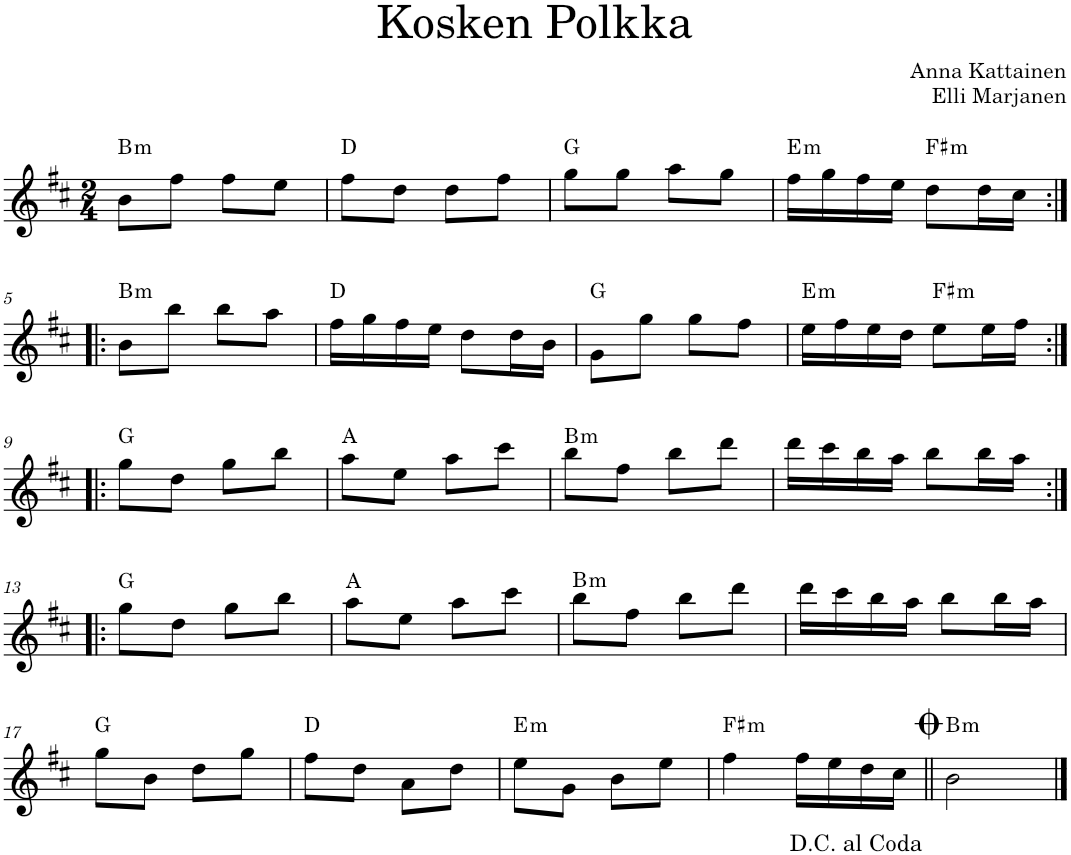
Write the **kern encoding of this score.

**kern	**harte
*part1	*part1
*staff1	*
*I"Violin	*
*I'Vln.	*
*clefG2	*
*k[f#c#]	*
*M2/4	*
=1	=1
!	!LO:H:kt=m
8b\L	B:min
8ff#\J	.
8ff#\L	.
8ee\J	.
=2	=2
8ff#\L	D:maj
8dd\J	.
8dd\L	.
8ff#\J	.
=3	=3
8gg\L	G:maj
8gg\J	.
8aa\L	.
8gg\J	.
=4	=4
!	!LO:H:kt=m
16ff#\LL	E:min
16gg\	.
16ff#\	.
16ee\JJ	.
!	!LO:H:kt=m
8dd\L	F#:min
16dd\L	.
16cc#\JJ	.
!!LO:LB:g=z
=5:|!|:	=5:|!|:
!	!LO:H:kt=m
8b\L	B:min
8bb\J	.
8bb\L	.
8aa\J	.
=6	=6
16ff#\LL	D:maj
16gg\	.
16ff#\	.
16ee\JJ	.
8dd\L	.
16dd\L	.
16b\JJ	.
=7	=7
8g\L	G:maj
8gg\J	.
8gg\L	.
8ff#\J	.
=8	=8
!	!LO:H:kt=m
16ee\LL	E:min
16ff#\	.
16ee\	.
16dd\JJ	.
!	!LO:H:kt=m
8ee\L	F#:min
16ee\L	.
16ff#\JJ	.
!!LO:LB:g=z
=9:|!|:	=9:|!|:
8gg\L	G:maj
8dd\J	.
8gg\L	.
8bb\J	.
=10	=10
8aa\L	A:maj
8ee\J	.
8aa\L	.
8ccc#\J	.
=11	=11
!	!LO:H:kt=m
8bb\L	B:min
8ff#\J	.
8bb\L	.
8ddd\J	.
=12	=12
16ddd\LL	.
16ccc#\	.
16bb\	.
16aa\JJ	.
8bb\L	.
16bb\L	.
16aa\JJ	.
!!LO:LB:g=z
=13:|!|:	=13:|!|:
8gg\L	G:maj
8dd\J	.
8gg\L	.
8bb\J	.
=14	=14
8aa\L	A:maj
8ee\J	.
8aa\L	.
8ccc#\J	.
=15	=15
!	!LO:H:kt=m
8bb\L	B:min
8ff#\J	.
8bb\L	.
8ddd\J	.
=16	=16
16ddd\LL	.
16ccc#\	.
16bb\	.
16aa\JJ	.
8bb\L	.
16bb\L	.
16aa\JJ	.
!!LO:LB:g=z
=17	=17
8gg\L	G:maj
8b\J	.
8dd\L	.
8gg\J	.
=18	=18
8ff#\L	D:maj
8dd\J	.
8a\L	.
8dd\J	.
=19	=19
!	!LO:H:kt=m
8ee\L	E:min
8g\J	.
8b\L	.
8ee\J	.
=20	=20
!	!LO:H:kt=m
4ff#\	F#:min
16ff#\LL	.
16ee\	.
16dd\	.
16cc#\JJ	.
=21||	=21||
!	!LO:H:kt=m
2b\	B:min
==	==
*-	*-
